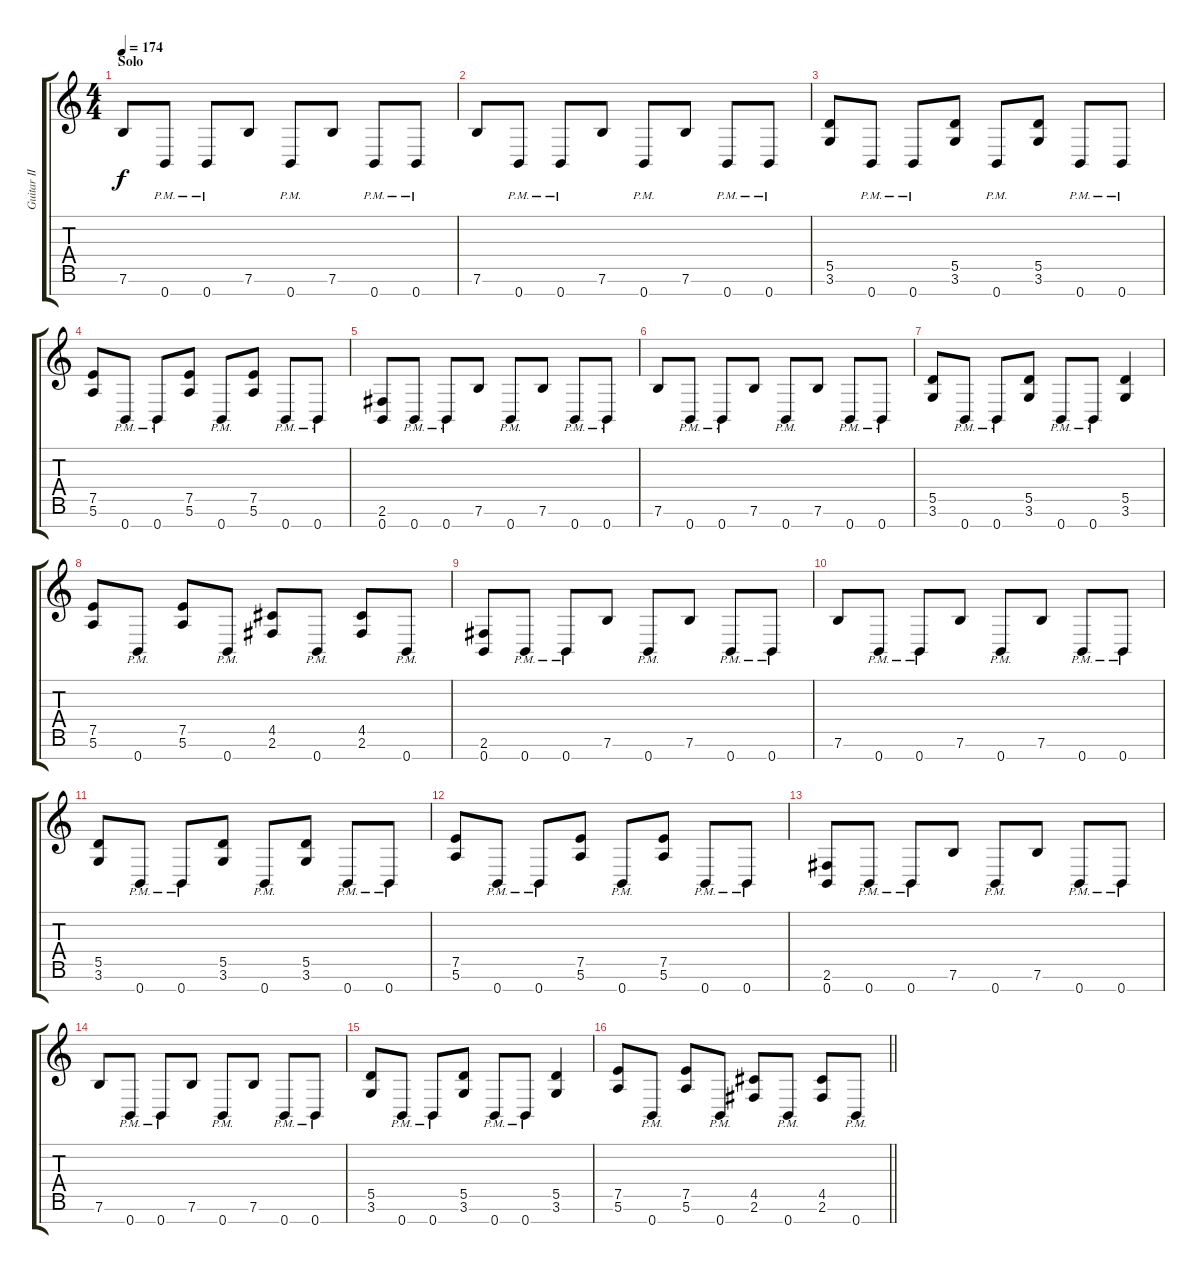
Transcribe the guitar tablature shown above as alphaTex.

\track ("Guitar II" "Guitar II") {instrument distortionguitar}
\staff {score tabs}
\tuning (E4 B3 G3 D3 A2 E2 B1) {hide}
\ts (4 4)
\section ("" "Solo")
\tempo 174
\clef g2
\ks c
7.6.8{dy f balance 8} 0.7{pm}.8 0.7{pm}.8 7.6.8 0.7{pm}.8 7.6.8 0.7{pm}.8 0.7{pm}.8 |
7.6.8 0.7{pm}.8 0.7{pm}.8 7.6.8 0.7{pm}.8 7.6.8 0.7{pm}.8 0.7{pm}.8 |
(5.5 3.6).8 0.7{pm}.8 0.7{pm}.8 (5.5 3.6).8 0.7{pm}.8 (5.5 3.6).8 0.7{pm}.8 0.7{pm}.8 |
(7.5 5.6).8 0.7{pm}.8 0.7{pm}.8 (7.5 5.6).8 0.7{pm}.8 (7.5 5.6).8 0.7{pm}.8 0.7{pm}.8 |
(2.6 0.7).8 0.7{pm}.8 0.7{pm}.8 7.6.8 0.7{pm}.8 7.6.8 0.7{pm}.8 0.7{pm}.8 |
7.6.8 0.7{pm}.8 0.7{pm}.8 7.6.8 0.7{pm}.8 7.6.8 0.7{pm}.8 0.7{pm}.8 |
(5.5 3.6).8 0.7{pm}.8 0.7{pm}.8 (5.5 3.6).8 0.7{pm}.8 0.7{pm}.8 (5.5 3.6).4 |
(7.5 5.6).8 0.7{pm}.8 (7.5 5.6).8 0.7{pm}.8 (4.5 2.6).8 0.7{pm}.8 (4.5 2.6).8 0.7{pm}.8 |
(2.6 0.7).8 0.7{pm}.8 0.7{pm}.8 7.6.8 0.7{pm}.8 7.6.8 0.7{pm}.8 0.7{pm}.8 |
7.6.8 0.7{pm}.8 0.7{pm}.8 7.6.8 0.7{pm}.8 7.6.8 0.7{pm}.8 0.7{pm}.8 |
(5.5 3.6).8 0.7{pm}.8 0.7{pm}.8 (5.5 3.6).8 0.7{pm}.8 (5.5 3.6).8 0.7{pm}.8 0.7{pm}.8 |
(7.5 5.6).8 0.7{pm}.8 0.7{pm}.8 (7.5 5.6).8 0.7{pm}.8 (7.5 5.6).8 0.7{pm}.8 0.7{pm}.8 |
(2.6 0.7).8 0.7{pm}.8 0.7{pm}.8 7.6.8 0.7{pm}.8 7.6.8 0.7{pm}.8 0.7{pm}.8 |
7.6.8 0.7{pm}.8 0.7{pm}.8 7.6.8 0.7{pm}.8 7.6.8 0.7{pm}.8 0.7{pm}.8 |
(5.5 3.6).8 0.7{pm}.8 0.7{pm}.8 (5.5 3.6).8 0.7{pm}.8 0.7{pm}.8 (5.5 3.6).4 |
\barLineRight lightlight
(7.5 5.6).8 0.7{pm}.8 (7.5 5.6).8 0.7{pm}.8 (4.5 2.6).8 0.7{pm}.8 (4.5 2.6).8 0.7{pm}.8
